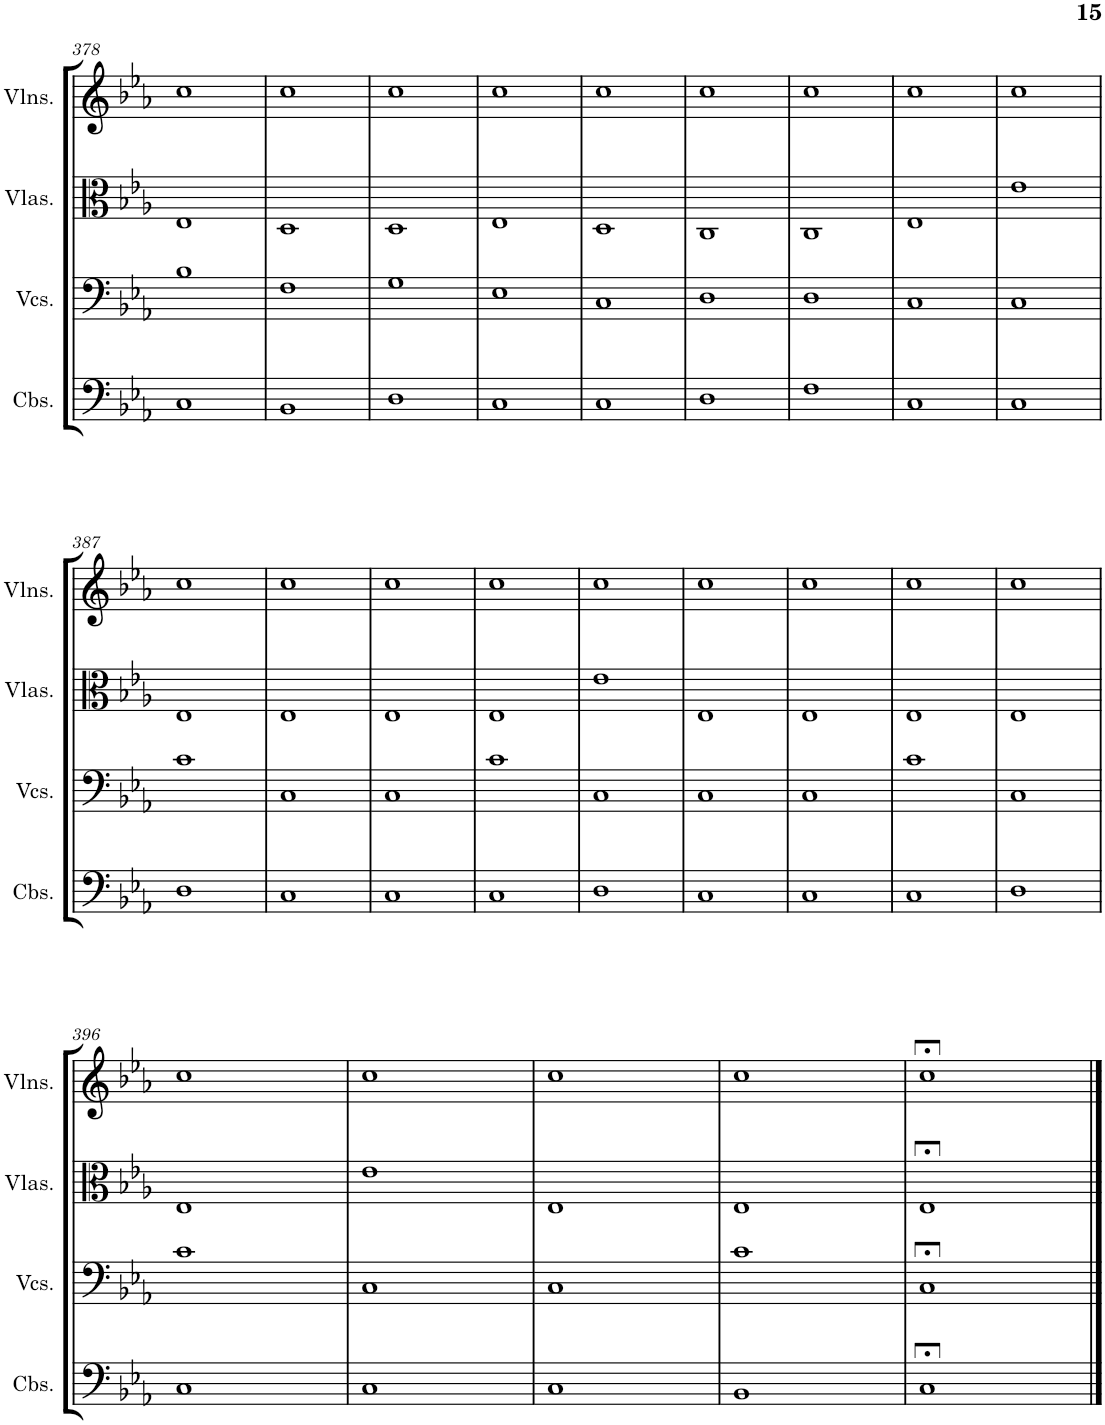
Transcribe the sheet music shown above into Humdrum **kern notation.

**kern	**kern	**kern	**kern
*part4	*part3	*part2	*part1
*staff4	*staff3	*staff2	*staff1
*I"Contrabasses	*I"Violoncellos	*I"Violas	*I"Violins
*I'Cbs.	*I'Vcs.	*I'Vlas.	*I'Vlns.
!!LO:PB:g=z
*clefF4	*clefF4	*clefC3	*clefG2
*Trd7c12	*	*	*
*k[b-e-a-]	*k[b-e-a-]	*k[b-e-a-]	*k[b-e-a-]
*M4/4	*M4/4	*M4/4	*M4/4
=378	=378	=378	=378
1C	1B-	1E-	1cc
=379	=379	=379	=379
1BB-	1F	1D	1cc
=380	=380	=380	=380
1D	1G	1D	1cc
=381	=381	=381	=381
1C	1E-	1E-	1cc
=382	=382	=382	=382
1C	1C	1D	1cc
=383	=383	=383	=383
1D	1D	1C	1cc
=384	=384	=384	=384
1F	1D	1C	1cc
=385	=385	=385	=385
1C	1C	1E-	1cc
=386	=386	=386	=386
1C	1C	1e-	1cc
!!LO:LB:g=z
=387	=387	=387	=387
1D	1c	1E-	1cc
=388	=388	=388	=388
1C	1C	1E-	1cc
=389	=389	=389	=389
1C	1C	1E-	1cc
=390	=390	=390	=390
1C	1c	1E-	1cc
=391	=391	=391	=391
1D	1C	1e-	1cc
=392	=392	=392	=392
1C	1C	1E-	1cc
=393	=393	=393	=393
1C	1C	1E-	1cc
=394	=394	=394	=394
1C	1c	1E-	1cc
=395	=395	=395	=395
1D	1C	1E-	1cc
!!LO:LB:g=z
=396	=396	=396	=396
1C	1c	1E-	1cc
=397	=397	=397	=397
1C	1C	1e-	1cc
=398	=398	=398	=398
1C	1C	1E-	1cc
=399	=399	=399	=399
1BB-	1c	1E-	1cc
=400	=400	=400	=400
1C;<	1C;<	1E-;<	1cc;<
==	==	==	==
*-	*-	*-	*-
